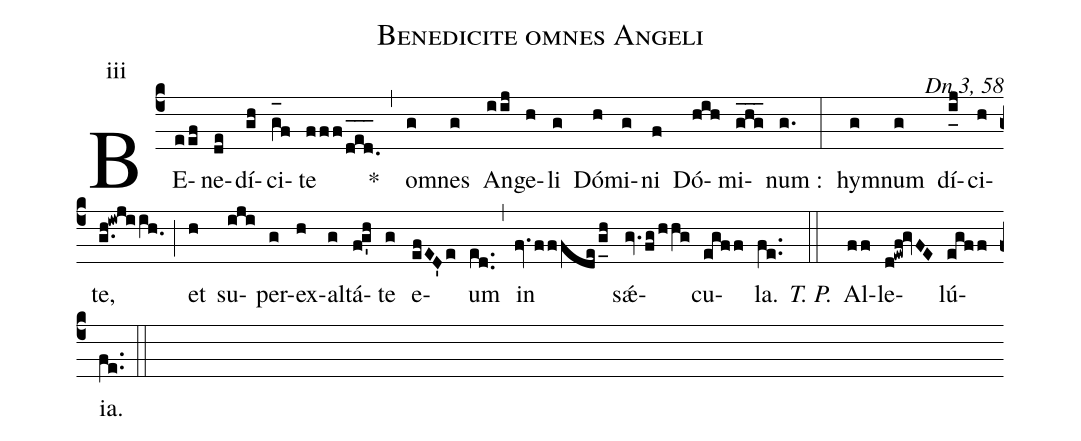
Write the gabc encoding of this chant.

name:Benedicite omnes Angeli;
commentary: Dn 3, 58;
mode:iii;
%%
(c4) BE(eef)ne(de)dí(gh)ci(g_[oh:h]f)te(fff/d_[oh:h]e_[oh:h]d._[oh:h]) *(,) o(g)mnes(g) An(iij)ge(h)li(g) Dó(h)mi(g)ni(f) Dó(hih)mi(ghg___)num :(g.) (:) hy(g)mnum(g) dí(i_[uh:l]j)ci(h)te,(g.h!iwjiih.0) (;) et(h) su(iji)per(g)ex(h)al(g)tá(f!g'h)te(g) e(efED'e)um(ed..) (,) in(fv.fffde/g_[uh:l]h) sǽ(gv.fg/hhg)cu(egff)la.(fe..) <i>T. P.</i>(::) Al(ff)le(d!ewf!gvFE)lú(egff){ia}.(fe..) (::)
